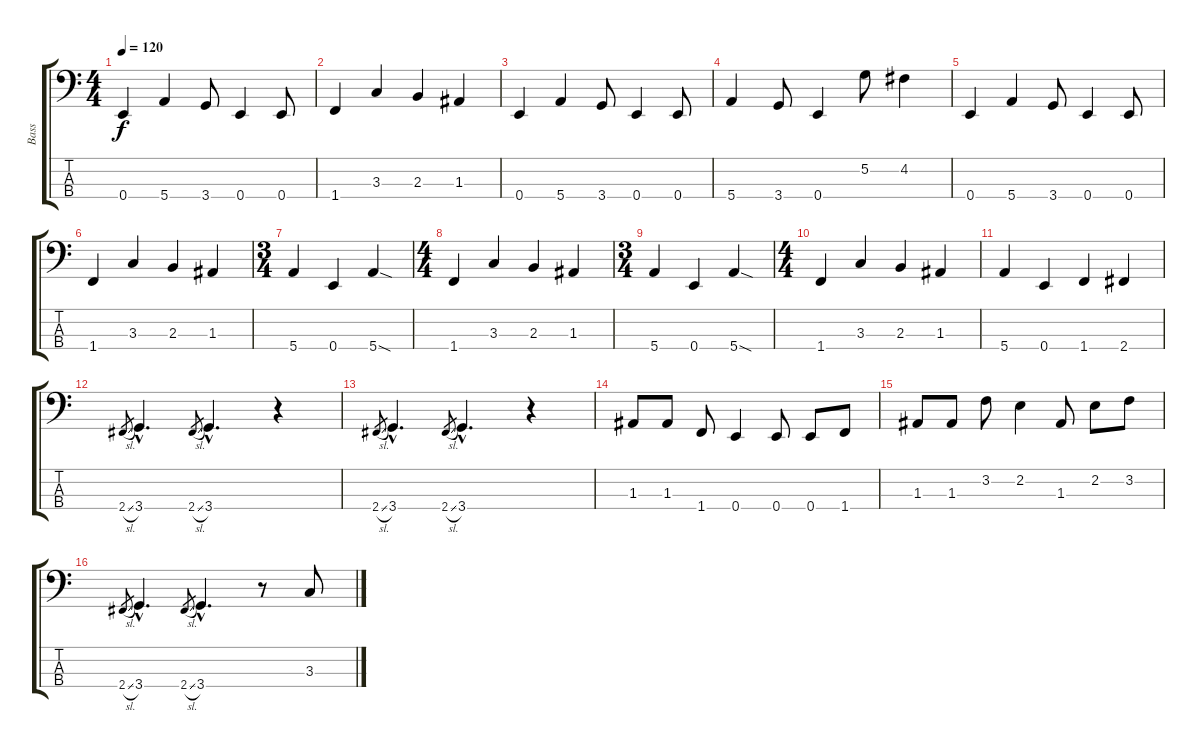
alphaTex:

\track ("Bass" "Bass") {instrument slapbass1}
\staff {score tabs}
\tuning (G2 D2 A1 E1) {hide}
\ts (4 4)
\tempo 120
\clef f4
\ks c
0.4.4{dy f} 5.4.4 3.4.8 0.4.4 0.4.8 |
1.4.4 3.3.4 2.3.4 1.3.4 |
0.4.4 5.4.4 3.4.8 0.4.4 0.4.8 |
5.4.4 3.4.8 0.4.4 5.2.8 4.2.4 |
0.4.4 5.4.4 3.4.8 0.4.4 0.4.8 |
1.4.4 3.3.4 2.3.4 1.3.4 |
\ts (3 4)
5.4.4 0.4.4 5.4{sod}.4 |
\ts (4 4)
1.4.4 3.3.4 2.3.4 1.3.4 |
\ts (3 4)
5.4.4 0.4.4 5.4{sod}.4 |
\ts (4 4)
1.4.4 3.3.4 2.3.4 1.3.4 |
5.4.4 0.4.4 1.4.4 2.4.4 |
2.4{sl}.8{gr} 3.4{hac}.4{d} 2.4{sl}.8{gr} 3.4{hac}.4{d} r.4 |
2.4{sl}.8{gr} 3.4{hac}.4{d} 2.4{sl}.8{gr} 3.4{hac}.4{d} r.4 |
1.3.8 1.3.8 1.4.8 0.4.4 0.4.8 0.4.8 1.4.8 |
1.3.8 1.3.8 3.2.8 2.2.4 1.3.8 2.2.8 3.2.8 |
2.4{sl}.8{gr} 3.4{hac}.4{d} 2.4{sl}.8{gr} 3.4{hac}.4{d} r.8 3.3.8
